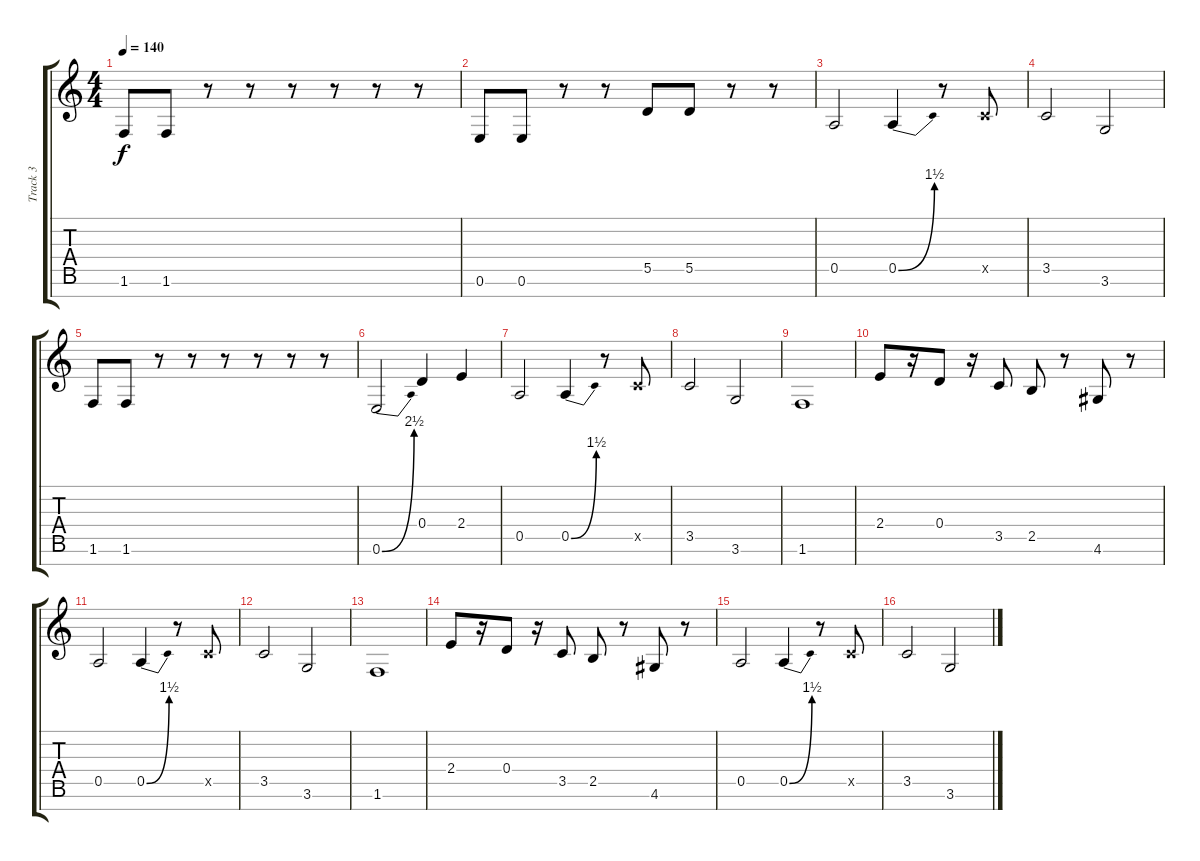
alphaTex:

\track ("Track 3" "Track 3") {instrument electricbassfinger}
\staff {score tabs}
\tuning (E4 B3 G3 D3 A2 E2 B1) {hide}
\ts (4 4)
\tempo 140
\clef g2
\ks c
1.6.8{dy f} 1.6.8 r.8 r.8 r.8 r.8 r.8 r.8 |
0.6.8 0.6.8 r.8 r.8 5.5.8 5.5.8 r.8 r.8 |
0.5.2 0.5{be (bend 0 0 60 6)}.4 r.8 3.5{x}.8 |
3.5.2 3.6.2 |
1.6.8 1.6.8 r.8 r.8 r.8 r.8 r.8 r.8 |
0.6{be (bend 0 0 60 10)}.2 0.4.4 2.4.4 |
0.5.2 0.5{be (bend 0 0 60 6)}.4 r.8 3.5{x}.8 |
3.5.2 3.6.2 |
1.6.1 |
2.4.8 r.16 0.4.8 r.16 3.5.8 2.5.8 r.8 4.6.8 r.8 |
0.5.2 0.5{be (bend 0 0 60 6)}.4 r.8 3.5{x}.8 |
3.5.2 3.6.2 |
1.6.1 |
2.4.8 r.16 0.4.8 r.16 3.5.8 2.5.8 r.8 4.6.8 r.8 |
0.5.2 0.5{be (bend 0 0 60 6)}.4 r.8 3.5{x}.8 |
3.5.2 3.6.2
